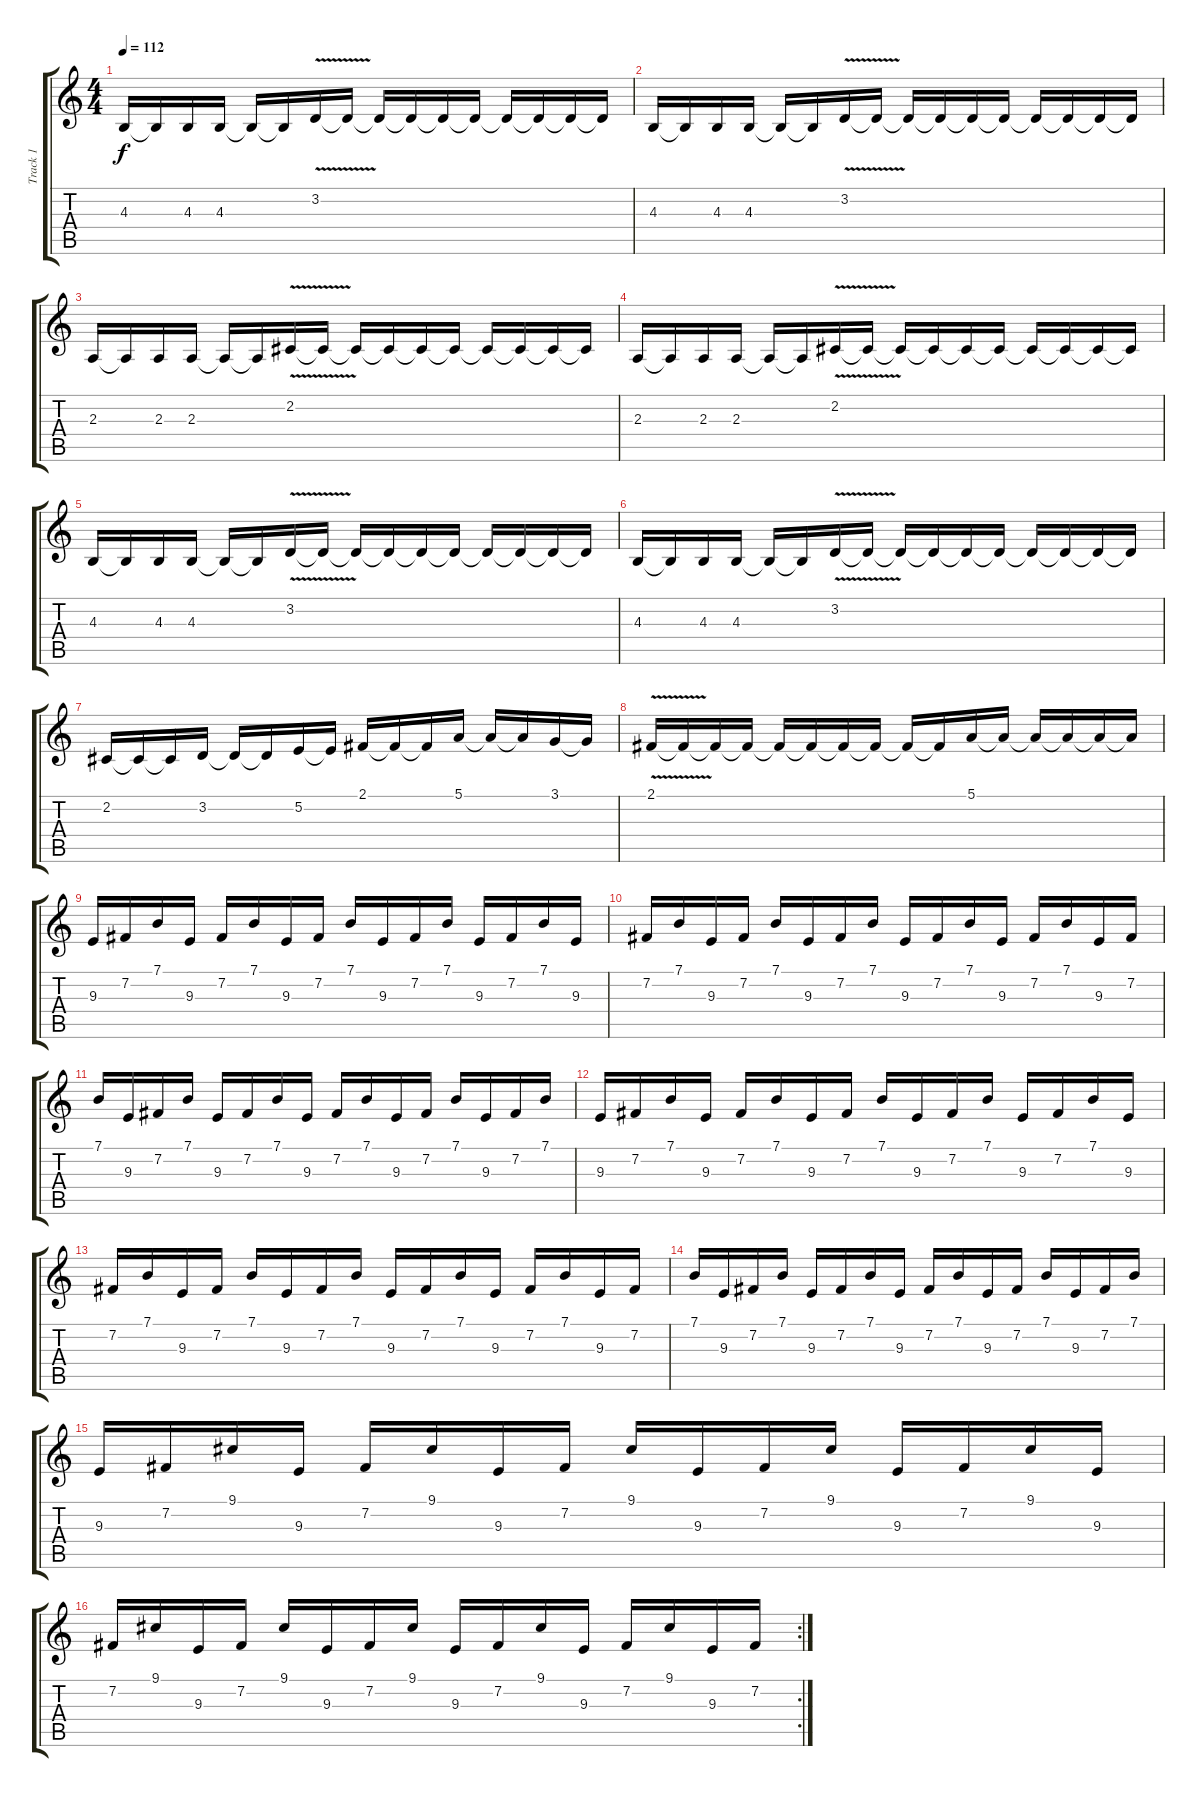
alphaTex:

\track ("Track 1" "Track 1") {instrument lead5charang}
\staff {score tabs}
\tuning (E4 B3 G3 D3 A2 E2) {hide}
\ts (4 4)
\tempo 112
\clef g2
\ks c
4.3.16{dy f} 4.3{t}.16 4.3.16 4.3.16 4.3{t}.16 4.3{t}.16 3.2{v}.16 3.2{t}.16 3.2{t}.16 3.2{t}.16 3.2{t}.16 3.2{t}.16 3.2{t}.16 3.2{t}.16 3.2{t}.16 3.2{t}.16 |
4.3.16 4.3{t}.16 4.3.16 4.3.16 4.3{t}.16 4.3{t}.16 3.2{v}.16 3.2{t}.16 3.2{t}.16 3.2{t}.16 3.2{t}.16 3.2{t}.16 3.2{t}.16 3.2{t}.16 3.2{t}.16 3.2{t}.16 |
2.3.16 2.3{t}.16 2.3.16 2.3.16 2.3{t}.16 2.3{t}.16 2.2{v}.16 2.2{t}.16 2.2{t}.16 2.2{t}.16 2.2{t}.16 2.2{t}.16 2.2{t}.16 2.2{t}.16 2.2{t}.16 2.2{t}.16 |
2.3.16 2.3{t}.16 2.3.16 2.3.16 2.3{t}.16 2.3{t}.16 2.2{v}.16 2.2{t}.16 2.2{t}.16 2.2{t}.16 2.2{t}.16 2.2{t}.16 2.2{t}.16 2.2{t}.16 2.2{t}.16 2.2{t}.16 |
4.3.16 4.3{t}.16 4.3.16 4.3.16 4.3{t}.16 4.3{t}.16 3.2{v}.16 3.2{t}.16 3.2{t}.16 3.2{t}.16 3.2{t}.16 3.2{t}.16 3.2{t}.16 3.2{t}.16 3.2{t}.16 3.2{t}.16 |
4.3.16 4.3{t}.16 4.3.16 4.3.16 4.3{t}.16 4.3{t}.16 3.2{v}.16 3.2{t}.16 3.2{t}.16 3.2{t}.16 3.2{t}.16 3.2{t}.16 3.2{t}.16 3.2{t}.16 3.2{t}.16 3.2{t}.16 |
2.2.16 2.2{t}.16 2.2{t}.16 3.2.16 3.2{t}.16 3.2{t}.16 5.2.16 5.2{t}.16 2.1.16 2.1{t}.16 2.1{t}.16 5.1.16 5.1{t}.16 5.1{t}.16 3.1.16 3.1{t}.16 |
2.1{v}.16 2.1{t}.16 2.1{t}.16 2.1{t}.16 2.1{t}.16 2.1{t}.16 2.1{t}.16 2.1{t}.16 2.1{t}.16 2.1{t}.16 5.1.16 5.1{t}.16 5.1{t}.16 5.1{t}.16 5.1{t}.16 5.1{t}.16 |
9.3.16 7.2.16 7.1.16 9.3.16 7.2.16 7.1.16 9.3.16 7.2.16 7.1.16 9.3.16 7.2.16 7.1.16 9.3.16 7.2.16 7.1.16 9.3.16 |
7.2.16 7.1.16 9.3.16 7.2.16 7.1.16 9.3.16 7.2.16 7.1.16 9.3.16 7.2.16 7.1.16 9.3.16 7.2.16 7.1.16 9.3.16 7.2.16 |
7.1.16 9.3.16 7.2.16 7.1.16 9.3.16 7.2.16 7.1.16 9.3.16 7.2.16 7.1.16 9.3.16 7.2.16 7.1.16 9.3.16 7.2.16 7.1.16 |
9.3.16 7.2.16 7.1.16 9.3.16 7.2.16 7.1.16 9.3.16 7.2.16 7.1.16 9.3.16 7.2.16 7.1.16 9.3.16 7.2.16 7.1.16 9.3.16 |
7.2.16 7.1.16 9.3.16 7.2.16 7.1.16 9.3.16 7.2.16 7.1.16 9.3.16 7.2.16 7.1.16 9.3.16 7.2.16 7.1.16 9.3.16 7.2.16 |
7.1.16 9.3.16 7.2.16 7.1.16 9.3.16 7.2.16 7.1.16 9.3.16 7.2.16 7.1.16 9.3.16 7.2.16 7.1.16 9.3.16 7.2.16 7.1.16 |
9.3.16 7.2.16 9.1.16 9.3.16 7.2.16 9.1.16 9.3.16 7.2.16 9.1.16 9.3.16 7.2.16 9.1.16 9.3.16 7.2.16 9.1.16 9.3.16 |
\rc 2
7.2.16 9.1.16 9.3.16 7.2.16 9.1.16 9.3.16 7.2.16 9.1.16 9.3.16 7.2.16 9.1.16 9.3.16 7.2.16 9.1.16 9.3.16 7.2.16
